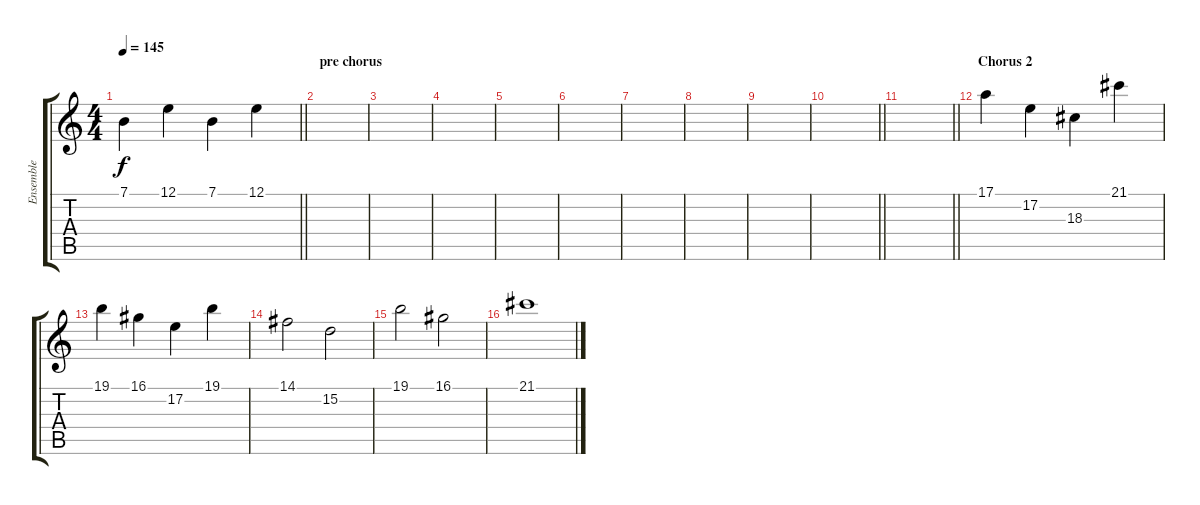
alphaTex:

\track ("Ensemble" "Ensemble") {instrument stringensemble1}
\staff {score tabs}
\tuning (E4 B3 G3 D3 A2 E2) {hide}
\ts (4 4)
\tempo 145
\clef g2
\barLineRight lightlight
\ks c
7.1.4{dy f} 12.1.4 7.1.4 12.1.4 |
\section ("" "pre chorus")
|
|
|
|
|
|
|
|
\barLineRight lightlight
|
\barLineRight lightlight
|
\section ("" "Chorus 2")
17.1.4 17.2.4 18.3.4 21.1.4 |
19.1.4 16.1.4 17.2.4 19.1.4 |
14.1.2 15.2.2 |
19.1.2 16.1.2 |
21.1.1
